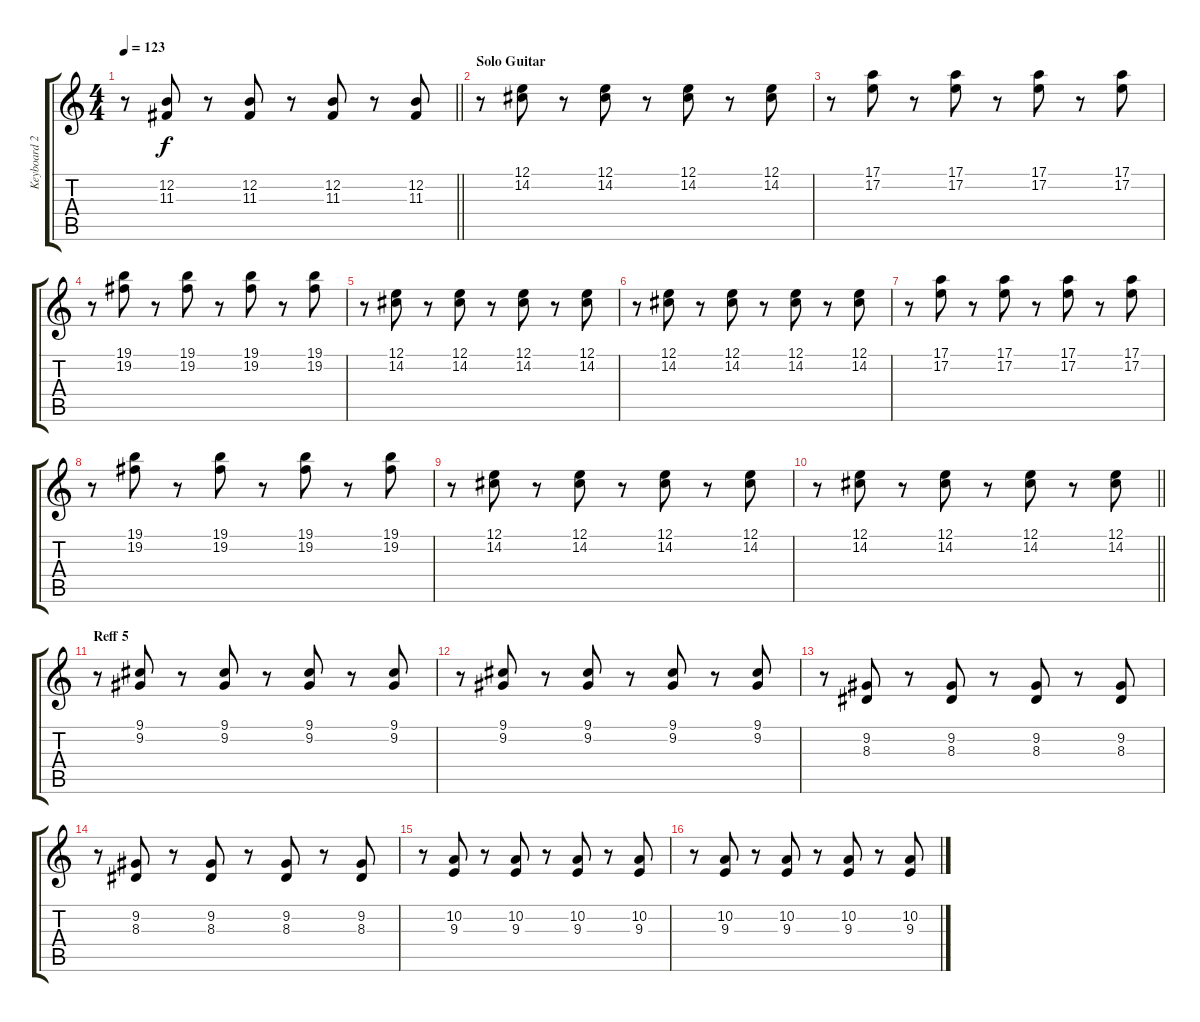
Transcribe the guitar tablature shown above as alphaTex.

\track ("Keyboard 2" "Keyboard 2") {instrument acousticgrandpiano}
\staff {score tabs}
\tuning (E4 B3 G3 D3 A2 E2) {hide}
\ts (4 4)
\tempo 123
\clef g2
\barLineRight lightlight
\ks c
r.8{dy f} (12.2 11.3).8 r.8 (12.2 11.3).8 r.8 (12.2 11.3).8 r.8 (12.2 11.3).8 |
\section ("" "Solo Guitar")
r.8 (12.1 14.2).8 r.8 (12.1 14.2).8 r.8 (12.1 14.2).8 r.8 (12.1 14.2).8 |
r.8 (17.1 17.2).8 r.8 (17.1 17.2).8 r.8 (17.1 17.2).8 r.8 (17.1 17.2).8 |
r.8 (19.1 19.2).8 r.8 (19.1 19.2).8 r.8 (19.1 19.2).8 r.8 (19.1 19.2).8 |
r.8 (12.1 14.2).8 r.8 (12.1 14.2).8 r.8 (12.1 14.2).8 r.8 (12.1 14.2).8 |
r.8 (12.1 14.2).8 r.8 (12.1 14.2).8 r.8 (12.1 14.2).8 r.8 (12.1 14.2).8 |
r.8 (17.1 17.2).8 r.8 (17.1 17.2).8 r.8 (17.1 17.2).8 r.8 (17.1 17.2).8 |
r.8 (19.1 19.2).8 r.8 (19.1 19.2).8 r.8 (19.1 19.2).8 r.8 (19.1 19.2).8 |
r.8 (12.1 14.2).8 r.8 (12.1 14.2).8 r.8 (12.1 14.2).8 r.8 (12.1 14.2).8 |
\barLineRight lightlight
r.8 (12.1 14.2).8 r.8 (12.1 14.2).8 r.8 (12.1 14.2).8 r.8 (12.1 14.2).8 |
\section ("" "Reff 5")
r.8 (9.1 9.2).8 r.8 (9.1 9.2).8 r.8 (9.1 9.2).8 r.8 (9.1 9.2).8 |
r.8 (9.1 9.2).8 r.8 (9.1 9.2).8 r.8 (9.1 9.2).8 r.8 (9.1 9.2).8 |
r.8 (9.2 8.3).8 r.8 (9.2 8.3).8 r.8 (9.2 8.3).8 r.8 (9.2 8.3).8 |
r.8 (9.2 8.3).8 r.8 (9.2 8.3).8 r.8 (9.2 8.3).8 r.8 (9.2 8.3).8 |
r.8 (10.2 9.3).8 r.8 (10.2 9.3).8 r.8 (10.2 9.3).8 r.8 (10.2 9.3).8 |
r.8 (10.2 9.3).8 r.8 (10.2 9.3).8 r.8 (10.2 9.3).8 r.8 (10.2 9.3).8
